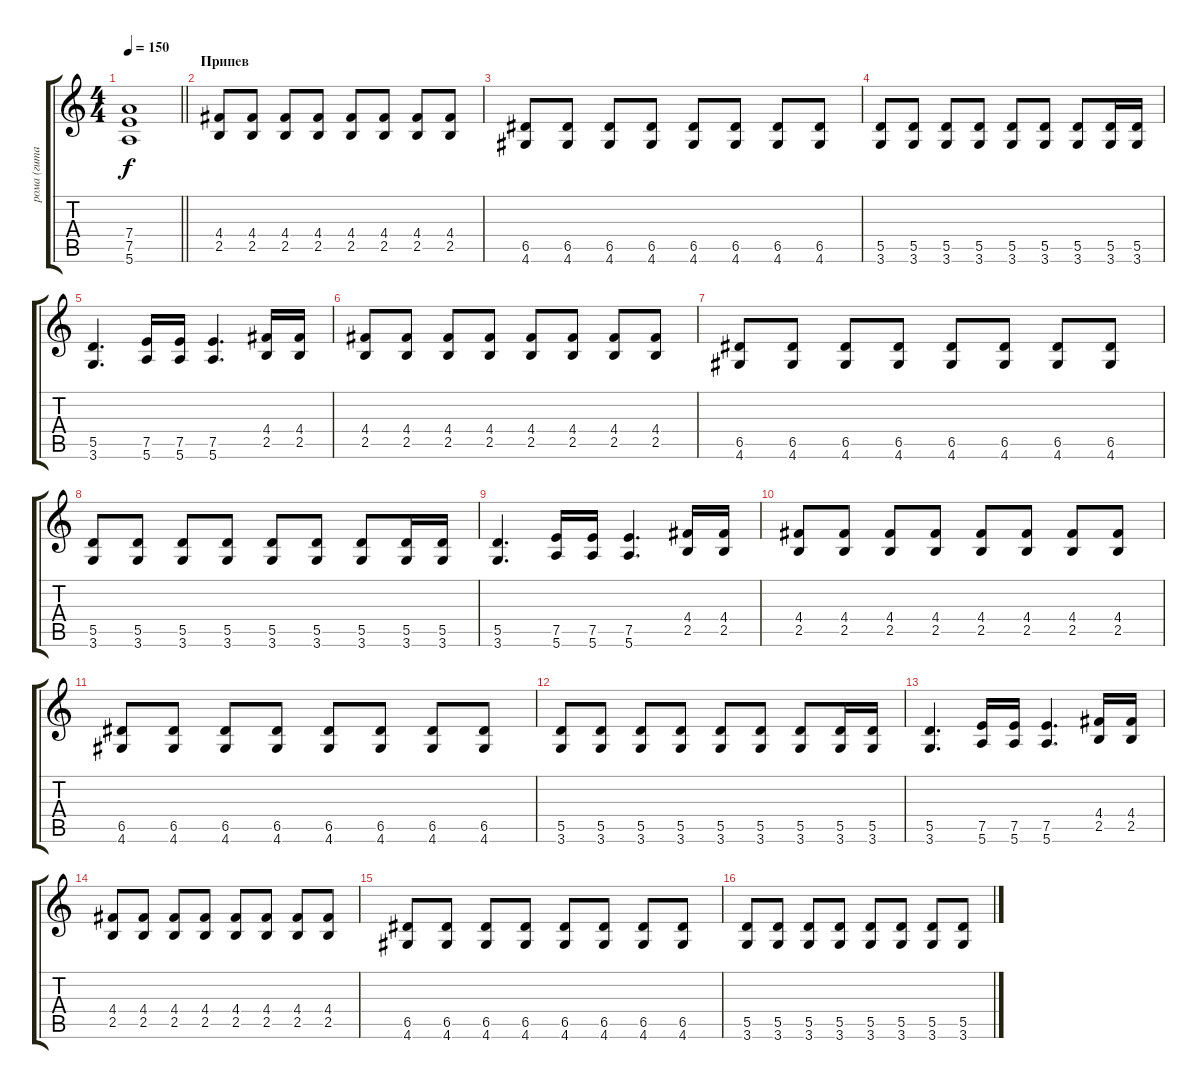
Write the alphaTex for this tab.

\track ("рома (гитара)" "рома (гита") {instrument distortionguitar}
\staff {score tabs}
\tuning (E4 B3 G3 D3 A2 E2) {hide}
\ts (4 4)
\tempo 150
\clef g2
\barLineRight lightlight
\ks c
(7.4 7.5 5.6).1{dy f} |
\section ("" "Припев")
(4.4 2.5).8 (4.4 2.5).8 (4.4 2.5).8 (4.4 2.5).8 (4.4 2.5).8 (4.4 2.5).8 (4.4 2.5).8 (4.4 2.5).8 |
(6.5 4.6).8 (6.5 4.6).8 (6.5 4.6).8 (6.5 4.6).8 (6.5 4.6).8 (6.5 4.6).8 (6.5 4.6).8 (6.5 4.6).8 |
(5.5 3.6).8 (5.5 3.6).8 (5.5 3.6).8 (5.5 3.6).8 (5.5 3.6).8 (5.5 3.6).8 (5.5 3.6).8 (5.5 3.6).16 (5.5 3.6).16 |
(5.5 3.6).4{d} (7.5 5.6).16 (7.5 5.6).16 (7.5 5.6).4{d} (4.4 2.5).16 (4.4 2.5).16 |
(4.4 2.5).8 (4.4 2.5).8 (4.4 2.5).8 (4.4 2.5).8 (4.4 2.5).8 (4.4 2.5).8 (4.4 2.5).8 (4.4 2.5).8 |
(6.5 4.6).8 (6.5 4.6).8 (6.5 4.6).8 (6.5 4.6).8 (6.5 4.6).8 (6.5 4.6).8 (6.5 4.6).8 (6.5 4.6).8 |
(5.5 3.6).8 (5.5 3.6).8 (5.5 3.6).8 (5.5 3.6).8 (5.5 3.6).8 (5.5 3.6).8 (5.5 3.6).8 (5.5 3.6).16 (5.5 3.6).16 |
(5.5 3.6).4{d} (7.5 5.6).16 (7.5 5.6).16 (7.5 5.6).4{d} (4.4 2.5).16 (4.4 2.5).16 |
(4.4 2.5).8 (4.4 2.5).8 (4.4 2.5).8 (4.4 2.5).8 (4.4 2.5).8 (4.4 2.5).8 (4.4 2.5).8 (4.4 2.5).8 |
(6.5 4.6).8 (6.5 4.6).8 (6.5 4.6).8 (6.5 4.6).8 (6.5 4.6).8 (6.5 4.6).8 (6.5 4.6).8 (6.5 4.6).8 |
(5.5 3.6).8 (5.5 3.6).8 (5.5 3.6).8 (5.5 3.6).8 (5.5 3.6).8 (5.5 3.6).8 (5.5 3.6).8 (5.5 3.6).16 (5.5 3.6).16 |
(5.5 3.6).4{d} (7.5 5.6).16 (7.5 5.6).16 (7.5 5.6).4{d} (4.4 2.5).16 (4.4 2.5).16 |
(4.4 2.5).8 (4.4 2.5).8 (4.4 2.5).8 (4.4 2.5).8 (4.4 2.5).8 (4.4 2.5).8 (4.4 2.5).8 (4.4 2.5).8 |
(6.5 4.6).8 (6.5 4.6).8 (6.5 4.6).8 (6.5 4.6).8 (6.5 4.6).8 (6.5 4.6).8 (6.5 4.6).8 (6.5 4.6).8 |
(5.5 3.6).8 (5.5 3.6).8 (5.5 3.6).8 (5.5 3.6).8 (5.5 3.6).8 (5.5 3.6).8 (5.5 3.6).8 (5.5 3.6).8
